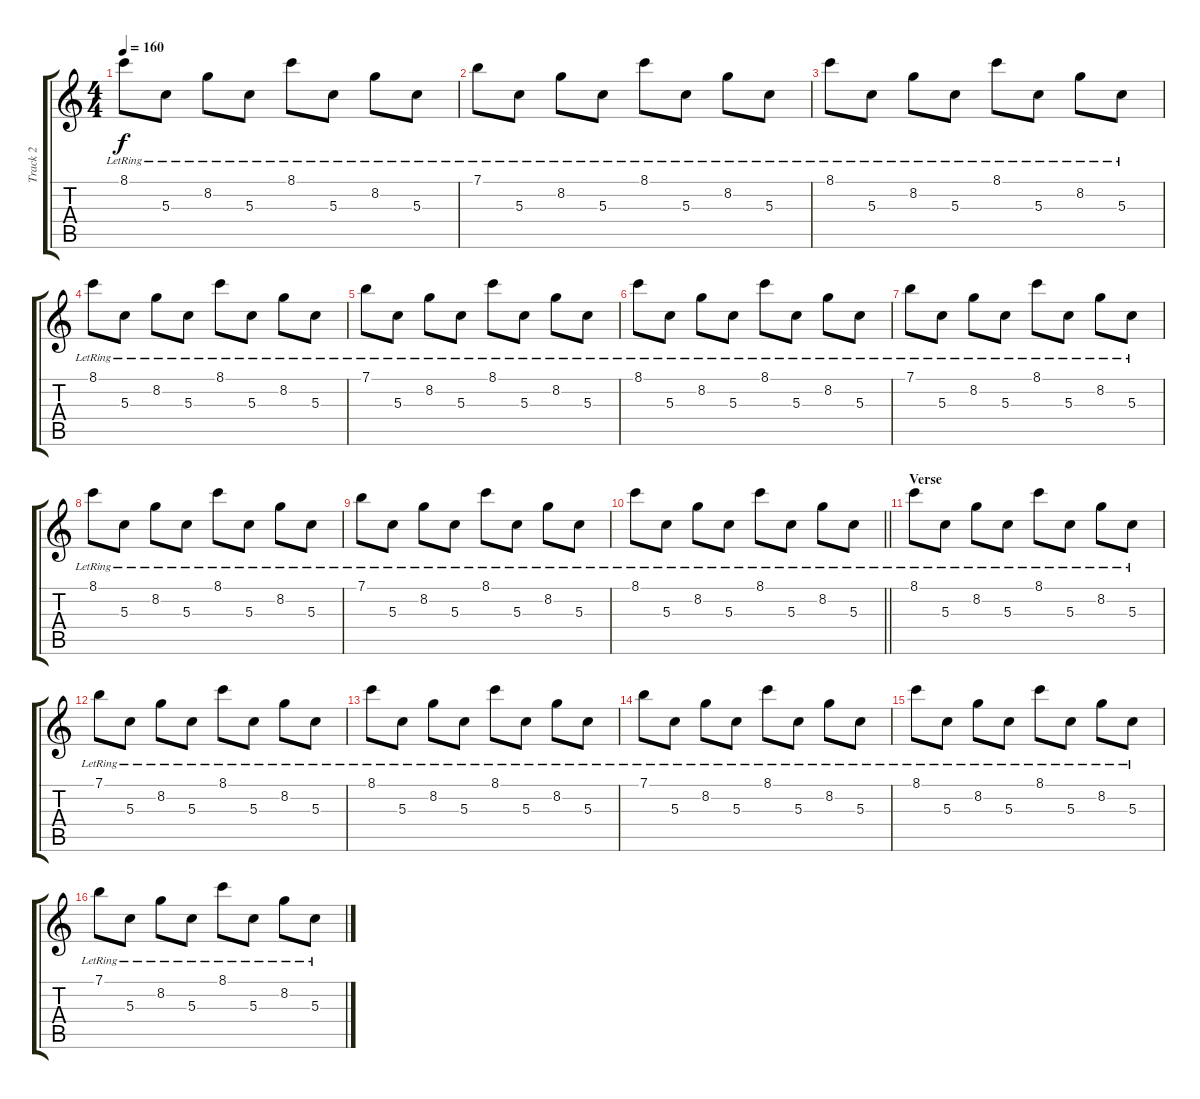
\track ("Track 2" "Track 2") {instrument electricguitarjazz}
\staff {score tabs}
\tuning (E4 B3 G3 D3 A2 E2) {hide}
\ts (4 4)
\tempo 160
\clef g2
\ks c
8.1{lr}.8{dy f} 5.3{lr}.8 8.2{lr}.8 5.3{lr}.8 8.1{lr}.8 5.3{lr}.8 8.2{lr}.8 5.3{lr}.8 |
7.1{lr}.8 5.3{lr}.8 8.2{lr}.8 5.3{lr}.8 8.1{lr}.8 5.3{lr}.8 8.2{lr}.8 5.3{lr}.8 |
8.1{lr}.8 5.3{lr}.8 8.2{lr}.8 5.3{lr}.8 8.1{lr}.8 5.3{lr}.8 8.2{lr}.8 5.3{lr}.8 |
8.1{lr}.8 5.3{lr}.8 8.2{lr}.8 5.3{lr}.8 8.1{lr}.8 5.3{lr}.8 8.2{lr}.8 5.3{lr}.8 |
7.1{lr}.8 5.3{lr}.8 8.2{lr}.8 5.3{lr}.8 8.1{lr}.8 5.3{lr}.8 8.2{lr}.8 5.3{lr}.8 |
8.1{lr}.8 5.3{lr}.8 8.2{lr}.8 5.3{lr}.8 8.1{lr}.8 5.3{lr}.8 8.2{lr}.8 5.3{lr}.8 |
7.1{lr}.8 5.3{lr}.8 8.2{lr}.8 5.3{lr}.8 8.1{lr}.8 5.3{lr}.8 8.2{lr}.8 5.3{lr}.8 |
8.1{lr}.8 5.3{lr}.8 8.2{lr}.8 5.3{lr}.8 8.1{lr}.8 5.3{lr}.8 8.2{lr}.8 5.3{lr}.8 |
7.1{lr}.8 5.3{lr}.8 8.2{lr}.8 5.3{lr}.8 8.1{lr}.8 5.3{lr}.8 8.2{lr}.8 5.3{lr}.8 |
\barLineRight lightlight
8.1{lr}.8 5.3{lr}.8 8.2{lr}.8 5.3{lr}.8 8.1{lr}.8 5.3{lr}.8 8.2{lr}.8 5.3{lr}.8 |
\section ("" "Verse")
8.1{lr}.8 5.3{lr}.8 8.2{lr}.8 5.3{lr}.8 8.1{lr}.8 5.3{lr}.8 8.2{lr}.8 5.3{lr}.8 |
7.1{lr}.8 5.3{lr}.8 8.2{lr}.8 5.3{lr}.8 8.1{lr}.8 5.3{lr}.8 8.2{lr}.8 5.3{lr}.8 |
8.1{lr}.8 5.3{lr}.8 8.2{lr}.8 5.3{lr}.8 8.1{lr}.8 5.3{lr}.8 8.2{lr}.8 5.3{lr}.8 |
7.1{lr}.8 5.3{lr}.8 8.2{lr}.8 5.3{lr}.8 8.1{lr}.8 5.3{lr}.8 8.2{lr}.8 5.3{lr}.8 |
8.1{lr}.8 5.3{lr}.8 8.2{lr}.8 5.3{lr}.8 8.1{lr}.8 5.3{lr}.8 8.2{lr}.8 5.3{lr}.8 |
7.1{lr}.8 5.3{lr}.8 8.2{lr}.8 5.3{lr}.8 8.1{lr}.8 5.3{lr}.8 8.2{lr}.8 5.3{lr}.8
